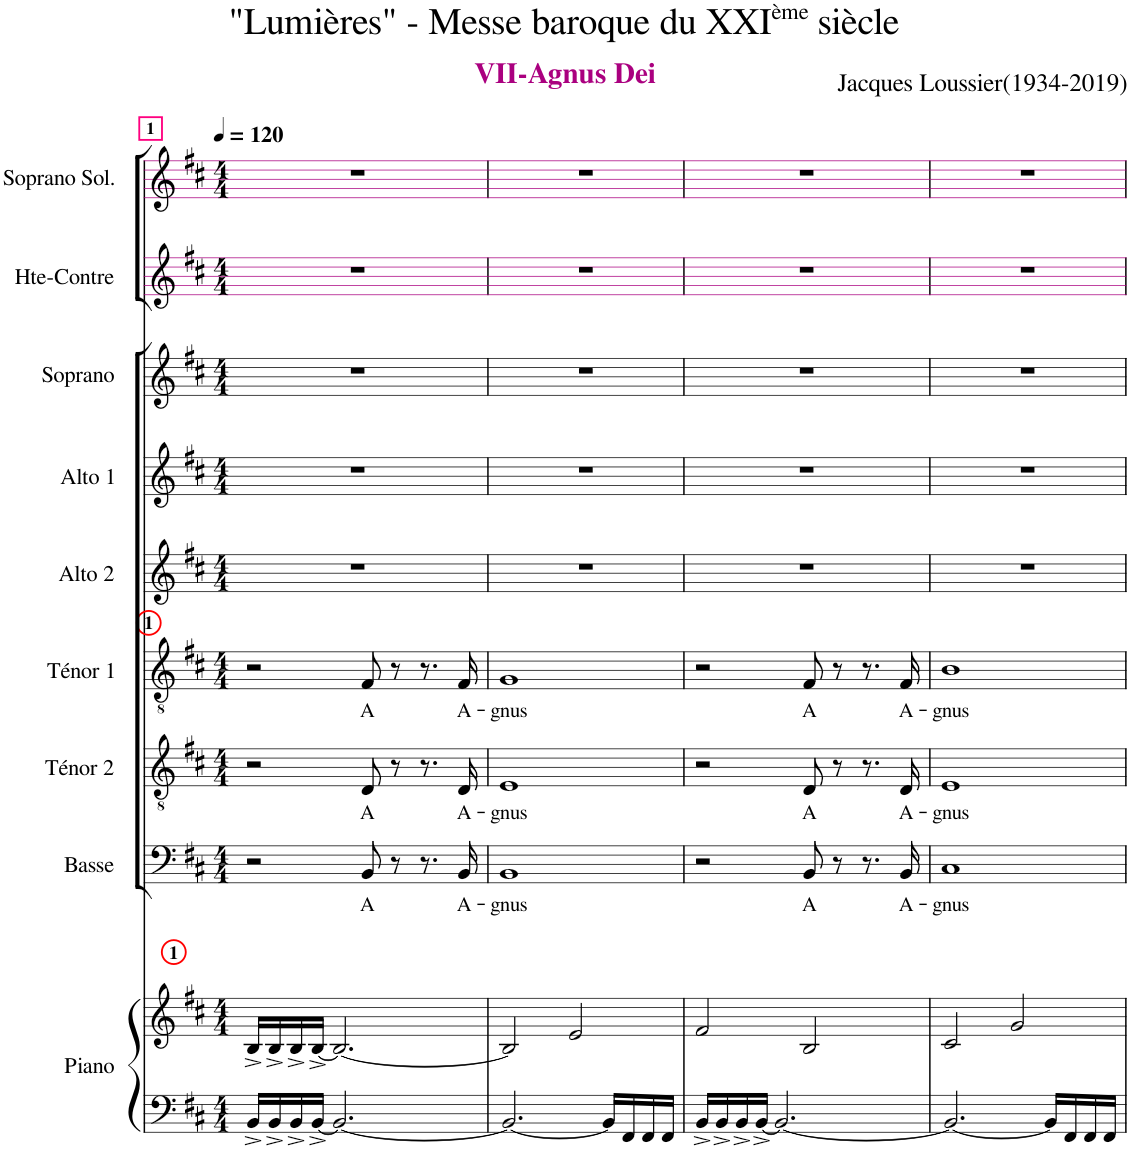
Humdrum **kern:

**kern	**kern	**kern	**text	**kern	**text	**kern	**text	**kern	**kern	**kern	**kern	**kern
*part9	*part9	*part8	*part8	*part7	*part7	*part6	*part6	*part5	*part4	*part3	*part2	*part1
*staff10	*staff9	*staff8	*staff8	*staff7	*staff7	*staff6	*staff6	*staff5	*staff4	*staff3	*staff2	*staff1
*I"Piano	*	*I"Basse	*	*I"Ténor 2	*	*I"Ténor 1	*	*I"Alto 2	*I"Alto 1	*I"Soprano	*I"Hte-Contre	*I"Soprano Sol.
*I'Pia.	*	*I'B.	*	*I'T.2	*	*I'T.1	*	*I'A.2	*I'A.1	*I'S.	*I'Hte-C.	*I'S.SOL.
*	*	*	*	*	*	*	*	*	*	*	*stria5	*stria5
*clefF4	*clefG2	*clefF4	*	*clefGv2	*	*clefGv2	*	*clefG2	*clefG2	*clefG2	*clefG2	*clefG2
*k[f#c#]	*k[f#c#]	*k[f#c#]	*	*k[f#c#]	*	*k[f#c#]	*	*k[f#c#]	*k[f#c#]	*k[f#c#]	*k[f#c#]	*k[f#c#]
*M4/4	*M4/4	*M4/4	*	*M4/4	*	*M4/4	*	*M4/4	*M4/4	*M4/4	*M4/4	*M4/4
*MM120	*MM120	*MM120	*	*MM120	*	*MM120	*	*MM120	*MM120	*MM120	*MM120	*MM120
=1	=1	=1	=1	=1	=1	=1	=1	=1	=1	=1	=1	=1
!	!LO:TX:a:B:t=1	!	!	!	!	!	!	!	!	!	!	!
16BB^/LL	16B^/LL	2r	.	2r	.	2r	.	1r	1r	1r	1r	1r
16BB^/	16B^/	.	.	.	.	.	.	.	.	.	.	.
16BB^/	16B^/	.	.	.	.	.	.	.	.	.	.	.
[16BB^/JJ	[16B^/JJ	.	.	.	.	.	.	.	.	.	.	.
2.BB/_	2.B/_	.	.	.	.	.	.	.	.	.	.	.
!	!	!	!	!	!	!LO:TX:a:B:t=1	!	!	!	!	!	!
!	!	!	!LO:LY:b	!	!LO:LY:b	!	!LO:LY:b	!	!	!	!	!
.	.	8BB/	A	8D/	A	8F#/	A	.	.	.	.	.
.	.	8r	.	8r	.	8r	.	.	.	.	.	.
.	.	8.r	.	8.r	.	8.r	.	.	.	.	.	.
!	!	!	!LO:LY:b	!	!LO:LY:b	!	!LO:LY:b	!	!	!	!	!
.	.	16BB/	A-	16D/	A-	16F#/	A-	.	.	.	.	.
=2	=2	=2	=2	=2	=2	=2	=2	=2	=2	=2	=2	=2
!	!	!	!LO:LY:b	!	!LO:LY:b	!	!LO:LY:b	!	!	!	!	!
2.BB/_	2B/]	1BB	-gnus	1E	-gnus	1G	-gnus	1r	1r	1r	1r	1r
.	2e/	.	.	.	.	.	.	.	.	.	.	.
16BB/LL]	.	.	.	.	.	.	.	.	.	.	.	.
16FF#/	.	.	.	.	.	.	.	.	.	.	.	.
16FF#/	.	.	.	.	.	.	.	.	.	.	.	.
16FF#/JJ	.	.	.	.	.	.	.	.	.	.	.	.
=3	=3	=3	=3	=3	=3	=3	=3	=3	=3	=3	=3	=3
16BB^/LL	2f#/	2r	.	2r	.	2r	.	1r	1r	1r	1r	1r
16BB^/	.	.	.	.	.	.	.	.	.	.	.	.
16BB^/	.	.	.	.	.	.	.	.	.	.	.	.
[16BB^/JJ	.	.	.	.	.	.	.	.	.	.	.	.
2.BB/_	.	.	.	.	.	.	.	.	.	.	.	.
!	!	!	!LO:LY:b	!	!LO:LY:b	!	!LO:LY:b	!	!	!	!	!
.	2B/	8BB/	A	8D/	A	8F#/	A	.	.	.	.	.
.	.	8r	.	8r	.	8r	.	.	.	.	.	.
.	.	8.r	.	8.r	.	8.r	.	.	.	.	.	.
!	!	!	!LO:LY:b	!	!LO:LY:b	!	!LO:LY:b	!	!	!	!	!
.	.	16BB/	A-	16D/	A-	16F#/	A-	.	.	.	.	.
=4	=4	=4	=4	=4	=4	=4	=4	=4	=4	=4	=4	=4
!	!	!	!LO:LY:b	!	!LO:LY:b	!	!LO:LY:b	!	!	!	!	!
2.BB/_	2c#/	1C#	-gnus	1E	-gnus	1B	-gnus	1r	1r	1r	1r	1r
.	2g/	.	.	.	.	.	.	.	.	.	.	.
16BB/LL]	.	.	.	.	.	.	.	.	.	.	.	.
16FF#/	.	.	.	.	.	.	.	.	.	.	.	.
16FF#/	.	.	.	.	.	.	.	.	.	.	.	.
16FF#/JJ	.	.	.	.	.	.	.	.	.	.	.	.
=	=	=	=	=	=	=	=	=	=	=	=	=
*-	*-	*-	*-	*-	*-	*-	*-	*-	*-	*-	*-	*-
